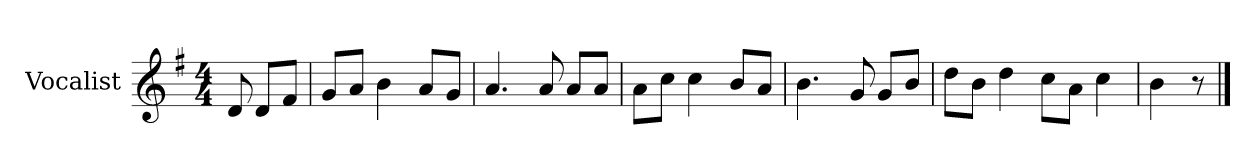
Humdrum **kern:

**kern
*part1
*staff1
*I"Vocalist
*k[f#]
*G:
*M4/4
=
8d
8dL
8f#J
=1
8gL
8aJ
4b
8aL
8gJ
=2
4.a
8a
8aL
8aJ
=3
8aL
8ccJ
4cc
8bL
8aJ
=4
4.b
8g
8gL
8bJ
=5
8ddL
8bJ
4dd
8ccL
8aJ
4cc
=6
4b
8r
==
*-
